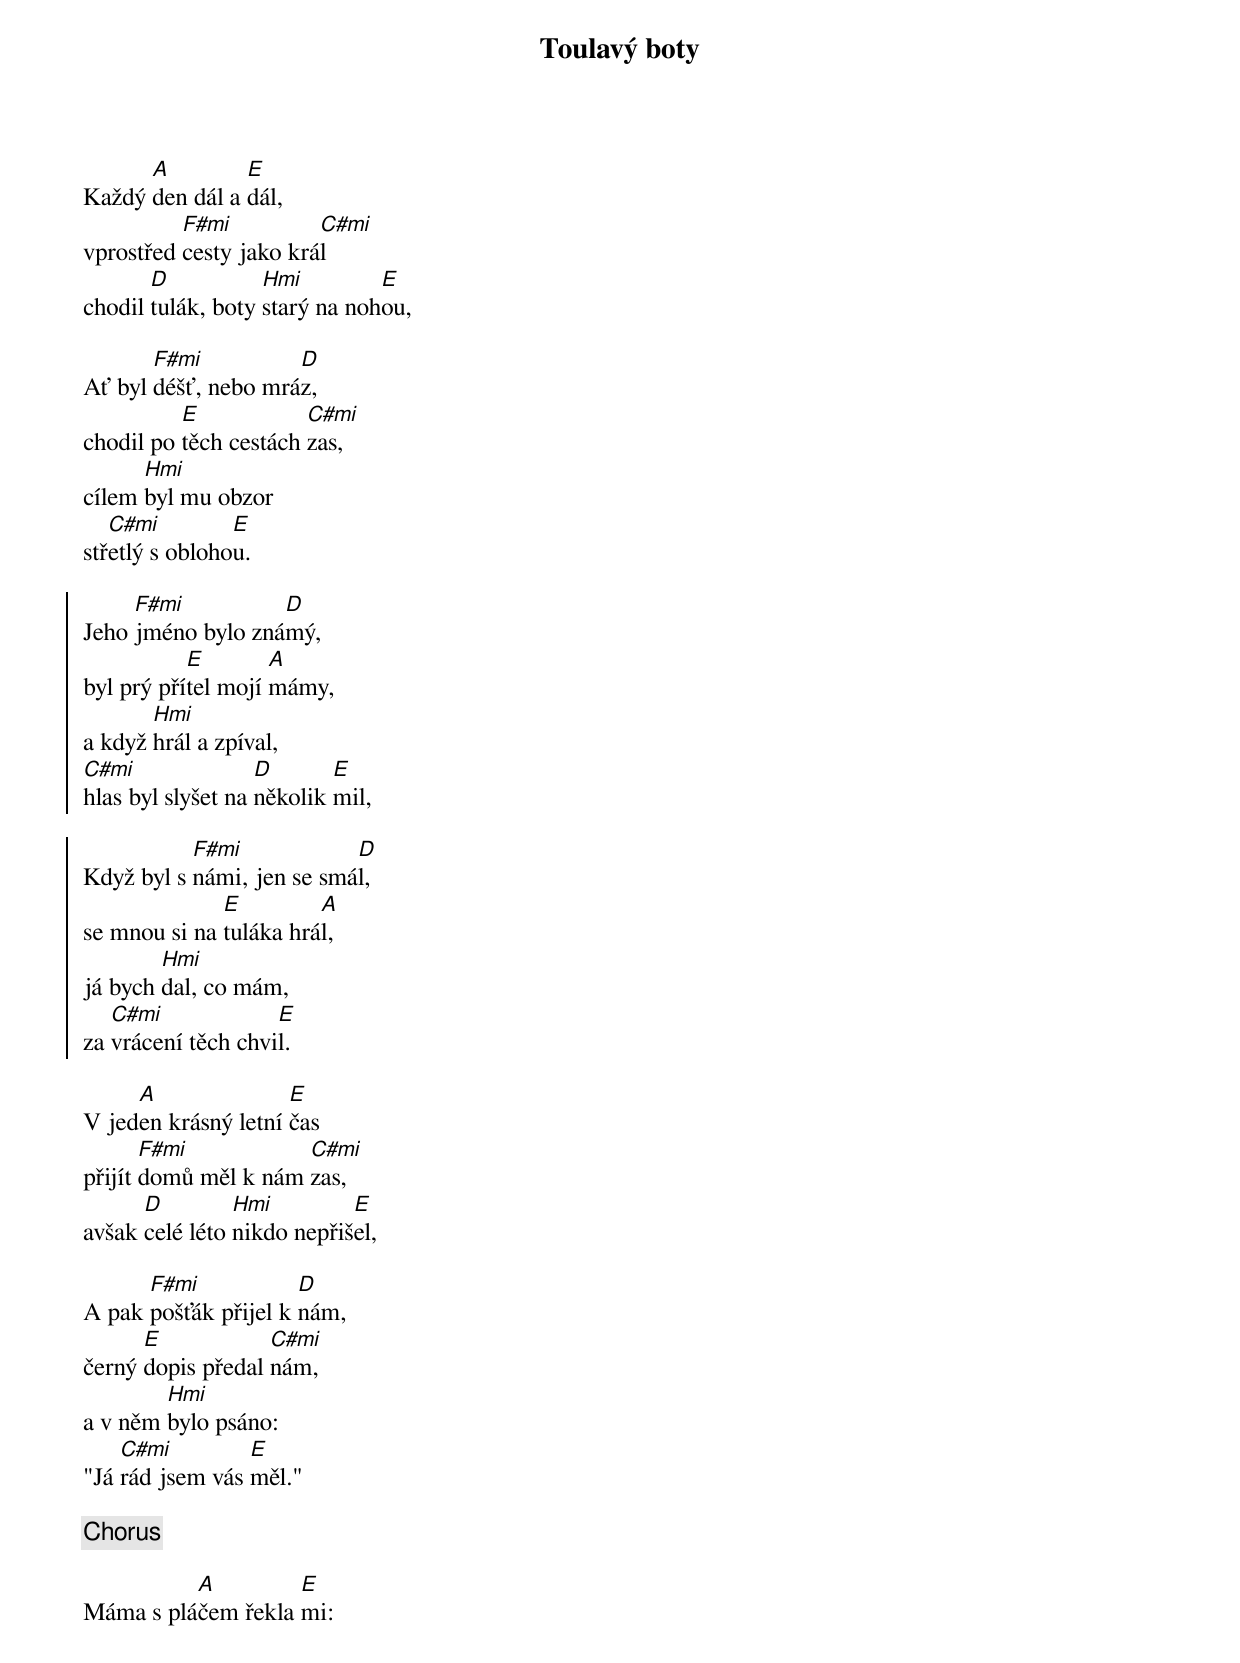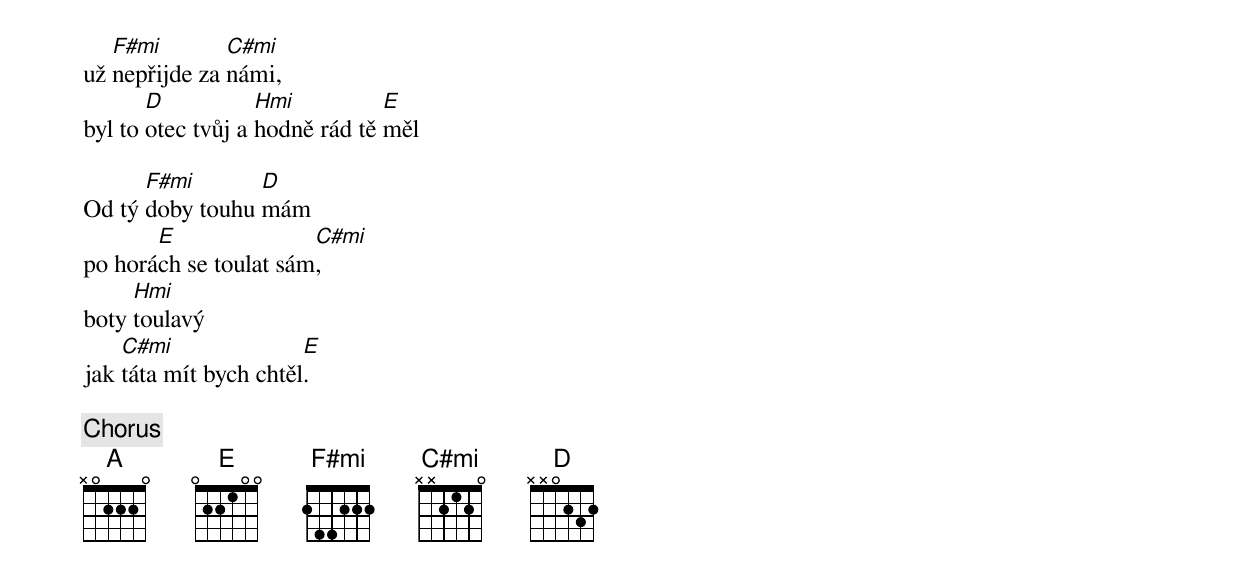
{title: Toulavý boty}
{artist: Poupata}
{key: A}
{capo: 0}
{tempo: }
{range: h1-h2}
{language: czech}
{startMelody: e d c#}
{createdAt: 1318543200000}
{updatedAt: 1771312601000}
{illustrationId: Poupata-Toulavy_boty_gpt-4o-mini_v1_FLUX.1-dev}
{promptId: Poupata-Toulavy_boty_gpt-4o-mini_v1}

{start_of_verse}
Každý [A]den dál a [E]dál,
vprostřed [F#mi]cesty jako krá[C#mi]l
chodil [D]tulák, boty [Hmi]starý na noh[E]ou,

Ať byl [F#mi]déšť, nebo mrá[D]z,
chodil po [E]těch cestách [C#mi]zas,
cílem [Hmi]byl mu obzor
stř[C#mi]etlý s obloho[E]u.
{end_of_verse}

{start_of_chorus}
Jeho [F#mi]jméno bylo zná[D]mý,
byl prý pří[E]tel mojí [A]mámy,
a když [Hmi]hrál a zpíval,
[C#mi]hlas byl slyšet na [D]několik [E]mil,

Když byl s [F#mi]námi, jen se smá[D]l,
se mnou si na [E]tuláka hrá[A]l,
já bych [Hmi]dal, co mám,
za [C#mi]vrácení těch chvi[E]l.
{end_of_chorus}

{start_of_verse}
V jed[A]en krásný letní [E]čas
přijít [F#mi]domů měl k nám [C#mi]zas,
avšak [D]celé léto [Hmi]nikdo nepřiš[E]el,

A pak [F#mi]pošťák přijel k [D]nám,
černý [E]dopis předal [C#mi]nám,
a v něm [Hmi]bylo psáno:
"Já [C#mi]rád jsem vás [E]měl."
{end_of_verse}

{chorus}

{start_of_verse}
Máma s plá[A]čem řekla [E]mi:
už [F#mi]nepřijde za [C#mi]námi,
byl to [D]otec tvůj a [Hmi]hodně rád tě [E]měl

Od tý [F#mi]doby touhu [D]mám
po horá[E]ch se toulat sám[C#mi],
boty [Hmi]toulavý
jak [C#mi]táta mít bych chtěl[E].
{end_of_verse}

{chorus}
